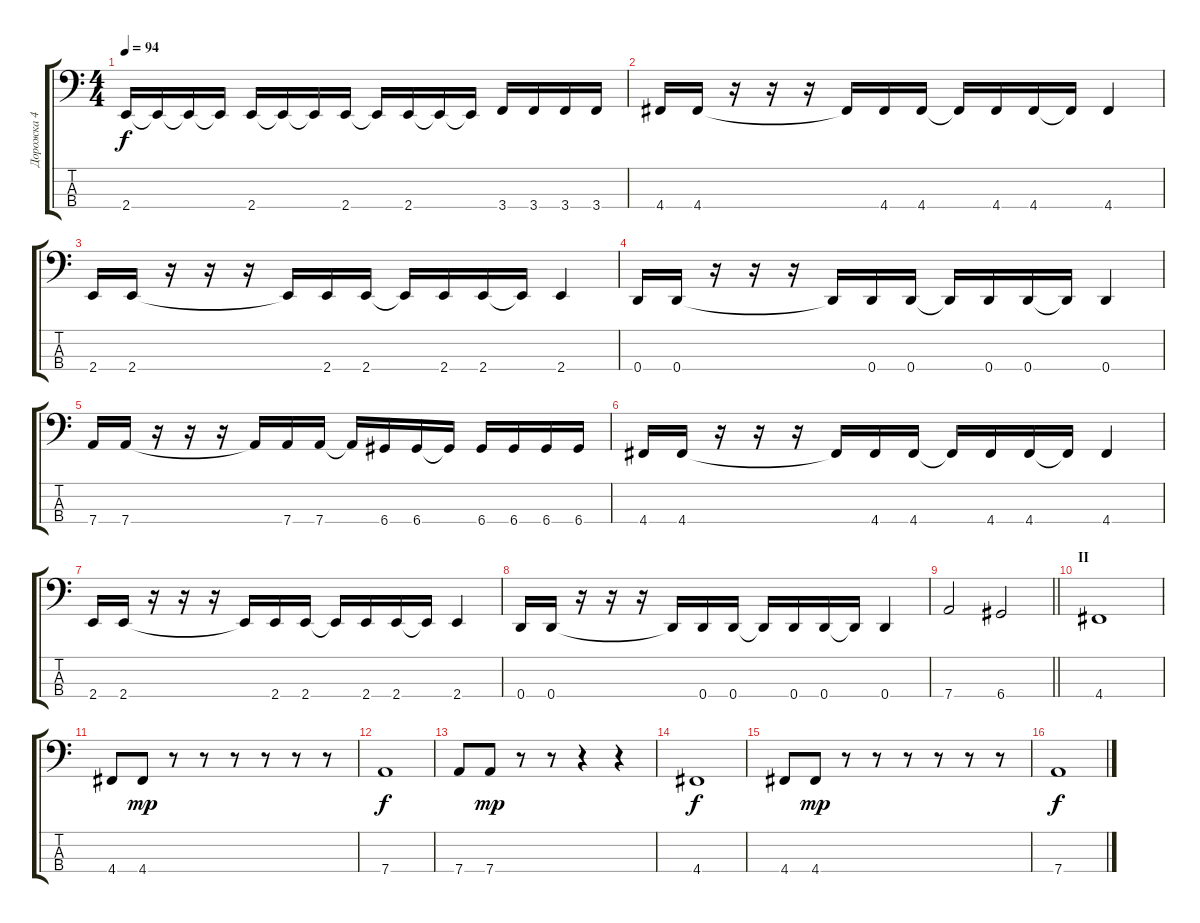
\track ("Дорожка 4" "Дорожка 4") {instrument electricbassfinger}
\staff {score tabs}
\tuning (G2 D2 A1 D1) {hide}
\ts (4 4)
\tempo 94
\clef f4
\ks c
2.4.16{dy f} 2.4{t}.16 2.4{t}.16 2.4{t}.16 2.4.16 2.4{t}.16 2.4{t}.16 2.4.16 2.4{t}.16 2.4.16 2.4{t}.16 2.4{t}.16 3.4.16 3.4.16 3.4.16 3.4.16 |
4.4.16 4.4.16 r.16 r.16 r.16 4.4{t}.16 4.4.16 4.4.16 4.4{t}.16 4.4.16 4.4.16 4.4{t}.16 4.4.4 |
2.4.16 2.4.16 r.16 r.16 r.16 2.4{t}.16 2.4.16 2.4.16 2.4{t}.16 2.4.16 2.4.16 2.4{t}.16 2.4.4 |
0.4.16 0.4.16 r.16 r.16 r.16 0.4{t}.16 0.4.16 0.4.16 0.4{t}.16 0.4.16 0.4.16 0.4{t}.16 0.4.4 |
7.4.16 7.4.16 r.16 r.16 r.16 7.4{t}.16 7.4.16 7.4.16 7.4{t}.16 6.4.16 6.4.16 6.4{t}.16 6.4.16 6.4.16 6.4.16 6.4.16 |
4.4.16 4.4.16 r.16 r.16 r.16 4.4{t}.16 4.4.16 4.4.16 4.4{t}.16 4.4.16 4.4.16 4.4{t}.16 4.4.4 |
2.4.16 2.4.16 r.16 r.16 r.16 2.4{t}.16 2.4.16 2.4.16 2.4{t}.16 2.4.16 2.4.16 2.4{t}.16 2.4.4 |
0.4.16 0.4.16 r.16 r.16 r.16 0.4{t}.16 0.4.16 0.4.16 0.4{t}.16 0.4.16 0.4.16 0.4{t}.16 0.4.4 |
\barLineRight lightlight
7.4.2 6.4.2 |
\section ("" "II")
4.4.1 |
4.4.8 4.4.8{dy mp} r.8 r.8 r.8 r.8 r.8 r.8 |
7.4.1{dy f} |
7.4.8 7.4.8{dy mp} r.8 r.8 r.4 r.4 |
4.4.1{dy f} |
4.4.8 4.4.8{dy mp} r.8 r.8 r.8 r.8 r.8 r.8 |
7.4.1{dy f}
